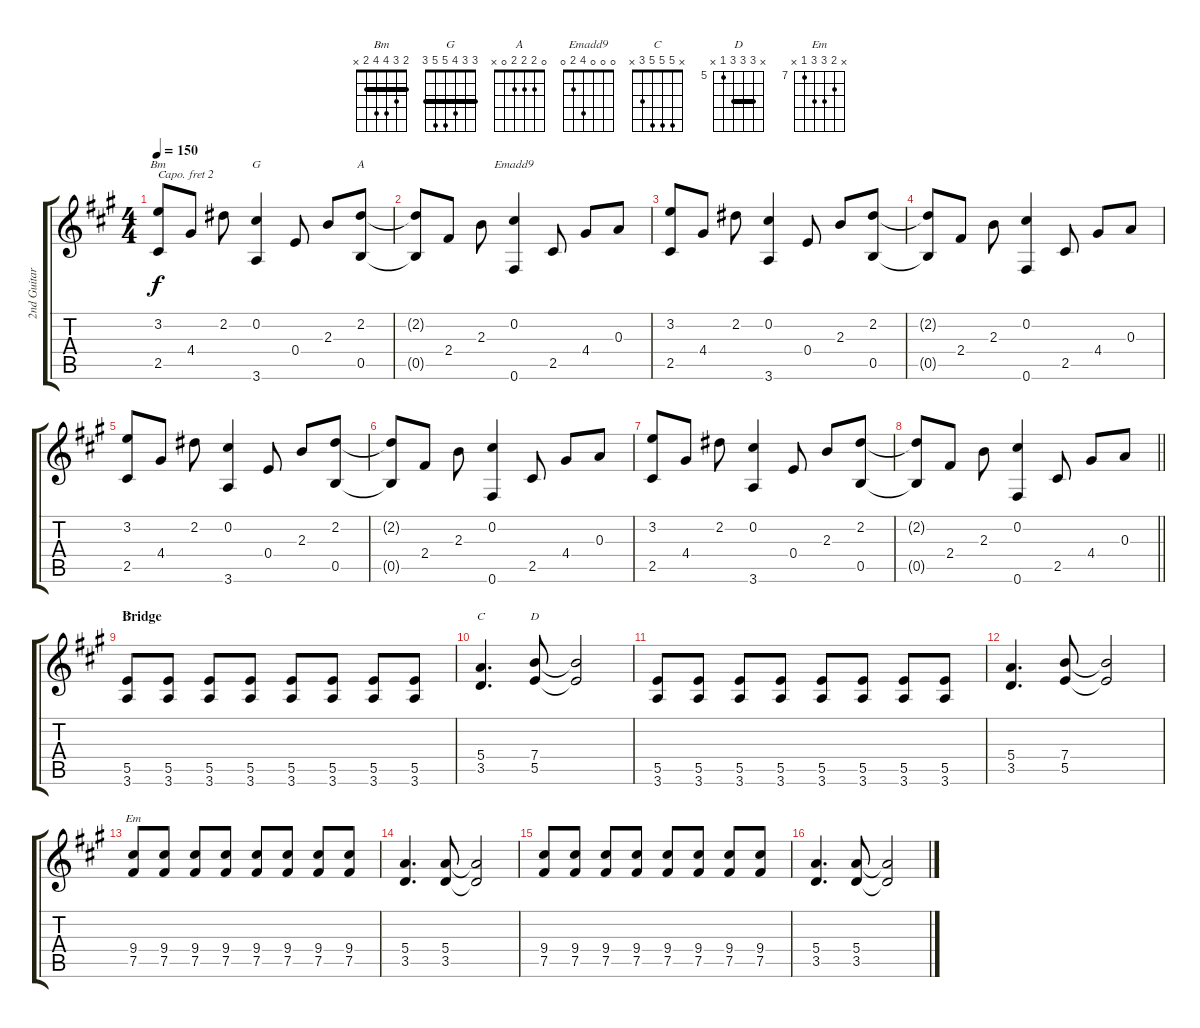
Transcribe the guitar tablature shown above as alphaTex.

\track ("2nd Guitar" "2nd Guitar") {instrument electricguitarjazz}
\staff {score tabs}
\capo 2
\tuning (E4 B3 G3 D3 A2 E2) {hide}
\chord ("Bm" 2 3 4 4 2 x) {barre 2}
\chord ("G" x x x x x x)
\chord ("A" 0 2 2 2 0 x)
\chord ("Emadd9" 0 0 0 4 2 0)
\chord ("G" 3 3 4 5 5 3) {barre 3}
\chord ("C" x 5 5 5 3 x)
\chord ("D" x 7 7 7 5 x) {firstfret 5 barre 7}
\chord ("Em" x 8 9 9 7 x) {firstfret 7}
\ts (4 4)
\tempo 150
\clef g2
\ks a
(3.2 2.5).8{ch "Bm" dy f} 4.4.8 2.2.8 (0.2 3.6).4{ch "G"} 0.4.8 2.3.8 (2.2 0.5).8{ch "A"} |
(2.2{t} 0.5{t}).8 2.4.8 2.3.8 (0.2 0.6).4{ch "Emadd9"} 2.5.8 4.4.8 0.3.8 |
(3.2 2.5).8 4.4.8 2.2.8 (0.2 3.6).4 0.4.8 2.3.8 (2.2 0.5).8 |
(2.2{t} 0.5{t}).8 2.4.8 2.3.8 (0.2 0.6).4 2.5.8 4.4.8 0.3.8 |
(3.2 2.5).8 4.4.8 2.2.8 (0.2 3.6).4 0.4.8 2.3.8 (2.2 0.5).8 |
(2.2{t} 0.5{t}).8 2.4.8 2.3.8 (0.2 0.6).4 2.5.8 4.4.8 0.3.8 |
(3.2 2.5).8 4.4.8 2.2.8 (0.2 3.6).4 0.4.8 2.3.8 (2.2 0.5).8 |
\barLineRight lightlight
(2.2{t} 0.5{t}).8 2.4.8 2.3.8 (0.2 0.6).4 2.5.8 4.4.8 0.3.8 |
\section ("" "Bridge")
(5.5 3.6).8{ch "G"} (5.5 3.6).8 (5.5 3.6).8 (5.5 3.6).8 (5.5 3.6).8 (5.5 3.6).8 (5.5 3.6).8 (5.5 3.6).8 |
(5.4 3.5).4{d ch "C"} (7.4 5.5).8{ch "D"} (7.4{t} 5.5{t}).2 |
(5.5 3.6).8 (5.5 3.6).8 (5.5 3.6).8 (5.5 3.6).8 (5.5 3.6).8 (5.5 3.6).8 (5.5 3.6).8 (5.5 3.6).8 |
(5.4 3.5).4{d} (7.4 5.5).8 (7.4{t} 5.5{t}).2 |
(9.4 7.5).8{ch "Em"} (9.4 7.5).8 (9.4 7.5).8 (9.4 7.5).8 (9.4 7.5).8 (9.4 7.5).8 (9.4 7.5).8 (9.4 7.5).8 |
(5.4 3.5).4{d} (5.4 3.5).8 (5.4{t} 3.5{t}).2 |
(9.4 7.5).8 (9.4 7.5).8 (9.4 7.5).8 (9.4 7.5).8 (9.4 7.5).8 (9.4 7.5).8 (9.4 7.5).8 (9.4 7.5).8 |
(5.4 3.5).4{d} (5.4 3.5).8 (5.4{t} 3.5{t}).2
